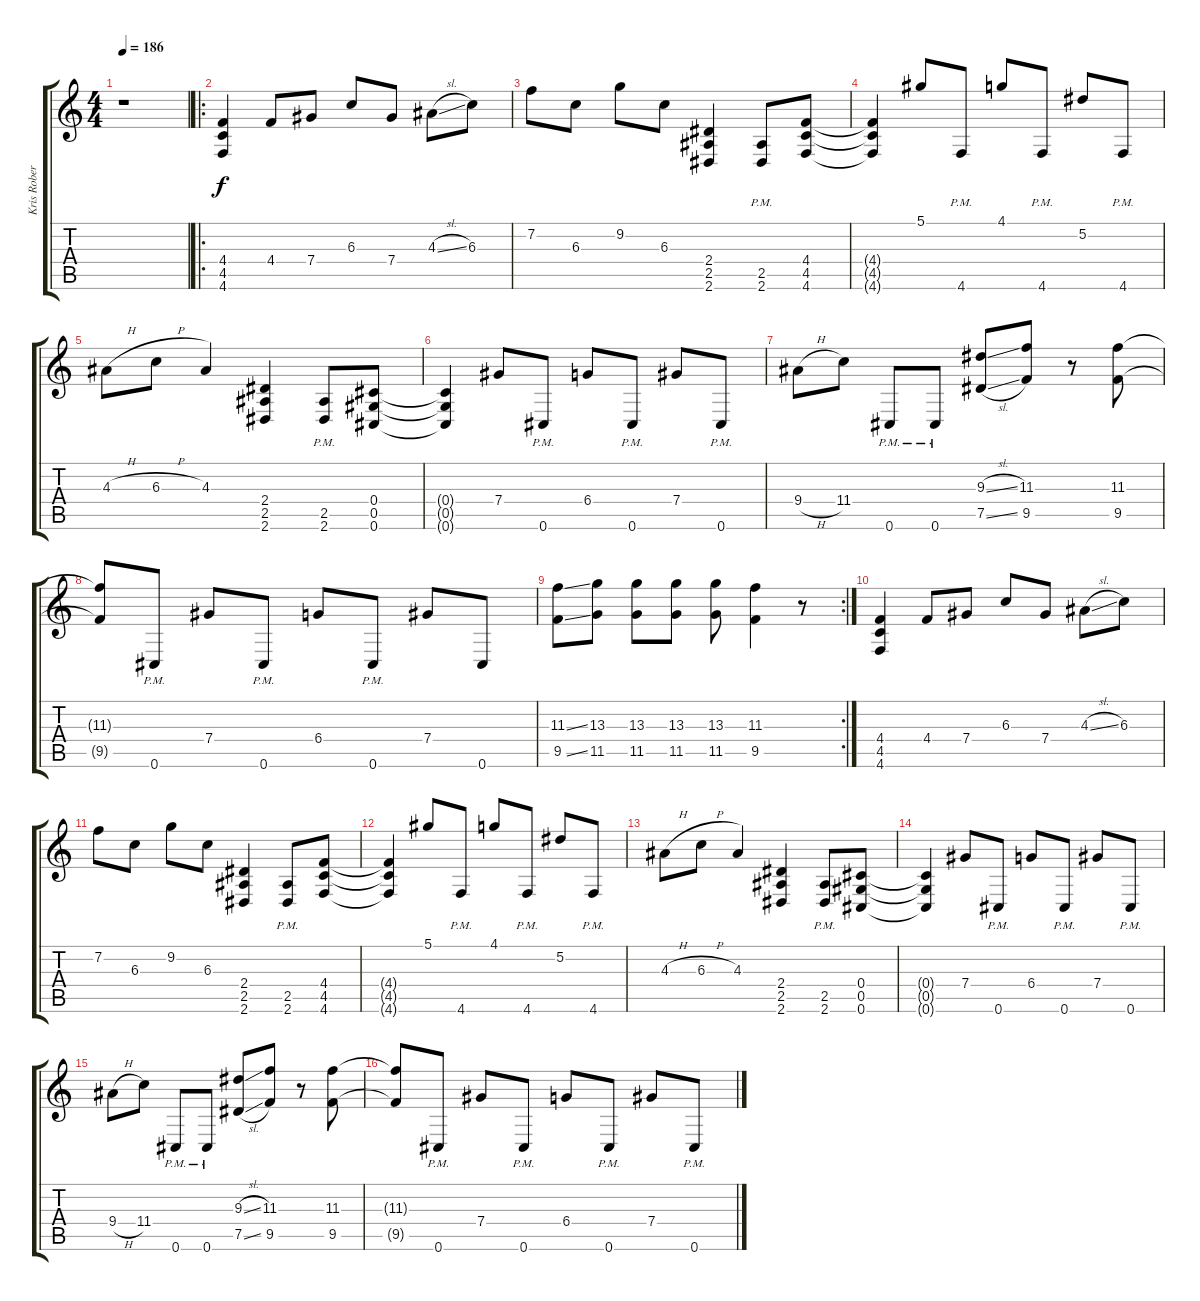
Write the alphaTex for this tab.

\track ("Kris Roberts" "Kris Rober") {instrument distortionguitar}
\staff {score tabs}
\tuning (Eb4 Bb3 Gb3 Db3 Ab2 Db2) {hide}
\ts (4 4)
\tempo 186
\clef g2
\ks c
r.1{dy f instrument distortionguitar} |
\ro
(4.4 4.5 4.6).4 4.4.8 7.4.8 6.3.8 7.4.8 4.3{sl}.8 6.3.8 |
7.2.8 6.3.8 9.2.8 6.3.8 (2.4 2.5 2.6).4 (2.5{pm} 2.6{pm}).8 (4.4 4.5 4.6).8 |
(4.4{t} 4.5{t} 4.6{t}).4 5.1.8 4.6{pm}.8 4.1.8 4.6{pm}.8 5.2.8 4.6{pm}.8 |
4.3{h}.8 6.3{h}.8 4.3.4 (2.4 2.5 2.6).4 (2.5{pm} 2.6{pm}).8 (0.4 0.5 0.6).8 |
(0.4{t} 0.5{t} 0.6{t}).4 7.4.8 0.6{pm}.8 6.4.8 0.6{pm}.8 7.4.8 0.6{pm}.8 |
9.4{h}.8 11.4.8 0.6{pm}.8 0.6{pm}.8 (9.3{sl} 7.5{sl}).8 (11.3 9.5).8 r.8 (11.3 9.5).8 |
(11.3{t} 9.5{t}).8 0.6{pm}.8 7.4.8 0.6{pm}.8 6.4.8 0.6{pm}.8 7.4.8 0.6.8 |
\rc 2
(11.3{ss} 9.5{ss}).8 (13.3 11.5).8 (13.3 11.5).8 (13.3 11.5).8 (13.3 11.5).8 (11.3 9.5).4 r.8 |
(4.4 4.5 4.6).4 4.4.8 7.4.8 6.3.8 7.4.8 4.3{sl}.8 6.3.8 |
7.2.8 6.3.8 9.2.8 6.3.8 (2.4 2.5 2.6).4 (2.5{pm} 2.6{pm}).8 (4.4 4.5 4.6).8 |
(4.4{t} 4.5{t} 4.6{t}).4 5.1.8 4.6{pm}.8 4.1.8 4.6{pm}.8 5.2.8 4.6{pm}.8 |
4.3{h}.8 6.3{h}.8 4.3.4 (2.4 2.5 2.6).4 (2.5{pm} 2.6{pm}).8 (0.4 0.5 0.6).8 |
(0.4{t} 0.5{t} 0.6{t}).4 7.4.8 0.6{pm}.8 6.4.8 0.6{pm}.8 7.4.8 0.6{pm}.8 |
9.4{h}.8 11.4.8 0.6{pm}.8 0.6{pm}.8 (9.3{sl} 7.5{sl}).8 (11.3 9.5).8 r.8 (11.3 9.5).8 |
(11.3{t} 9.5{t}).8 0.6{pm}.8 7.4.8 0.6{pm}.8 6.4.8 0.6{pm}.8 7.4.8 0.6{pm}.8
